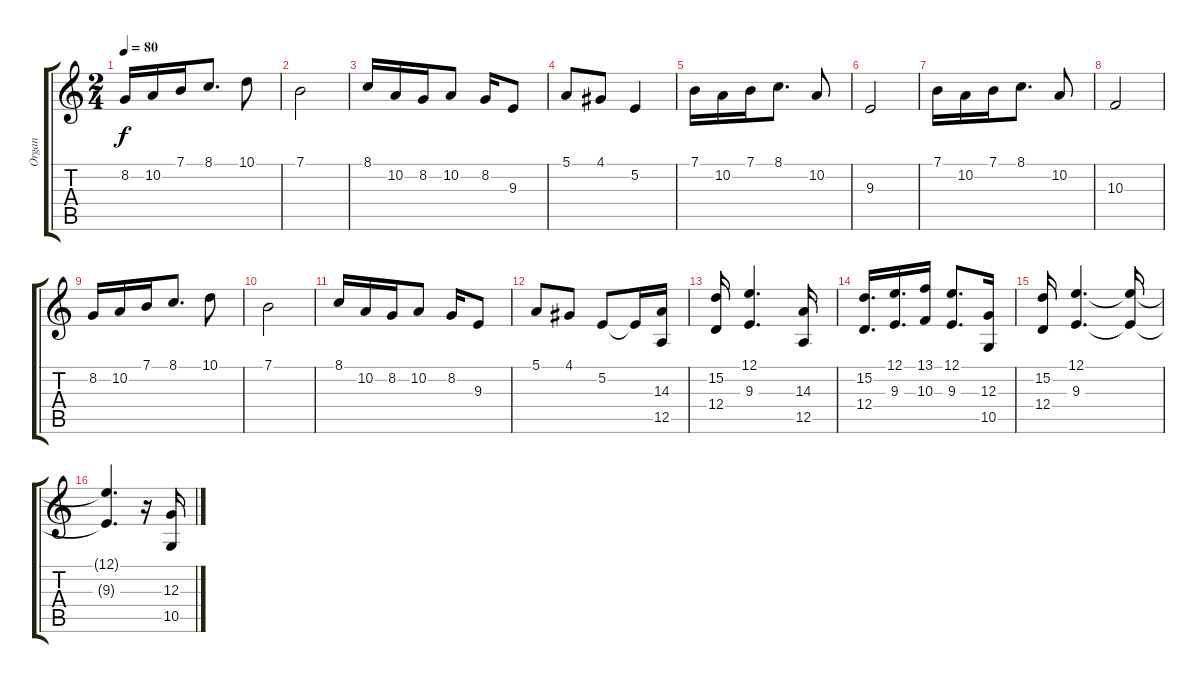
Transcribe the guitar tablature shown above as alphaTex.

\track ("Organ" "Organ") {instrument stringensemble1}
\staff {score tabs}
\tuning (E4 B3 G3 D3 A2 E2) {hide}
\ts (2 4)
\tempo 80
\clef g2
\ks aminor
8.2.16{dy f} 10.2.16 7.1.16 8.1.8{d} 10.1.8 |
7.1.2 |
8.1.16 10.2.16 8.2.16 10.2.8 8.2.16 9.3.8 |
5.1.8 4.1.8 5.2.4 |
7.1.16 10.2.16 7.1.16 8.1.8{d} 10.2.8 |
9.3.2 |
7.1.16 10.2.16 7.1.16 8.1.8{d} 10.2.8 |
10.3.2 |
8.2.16 10.2.16 7.1.16 8.1.8{d} 10.1.8 |
7.1.2 |
8.1.16 10.2.16 8.2.16 10.2.8 8.2.16 9.3.8 |
5.1.8 4.1.8 5.2.8 5.2{t}.16 (14.3 12.5).16 |
(15.2 12.4).16 (12.1 9.3).4{d} (14.3 12.5).16 |
(15.2 12.4).16{d} (12.1 9.3).16{d} (13.1 10.3).16 (12.1 9.3).8{d} (12.3 10.5).16 |
(15.2 12.4).16 (12.1 9.3).4{d} (12.1{t} 9.3{t}).16 |
(12.1{t} 9.3{t}).4{d} r.16 (12.3 10.5).16
